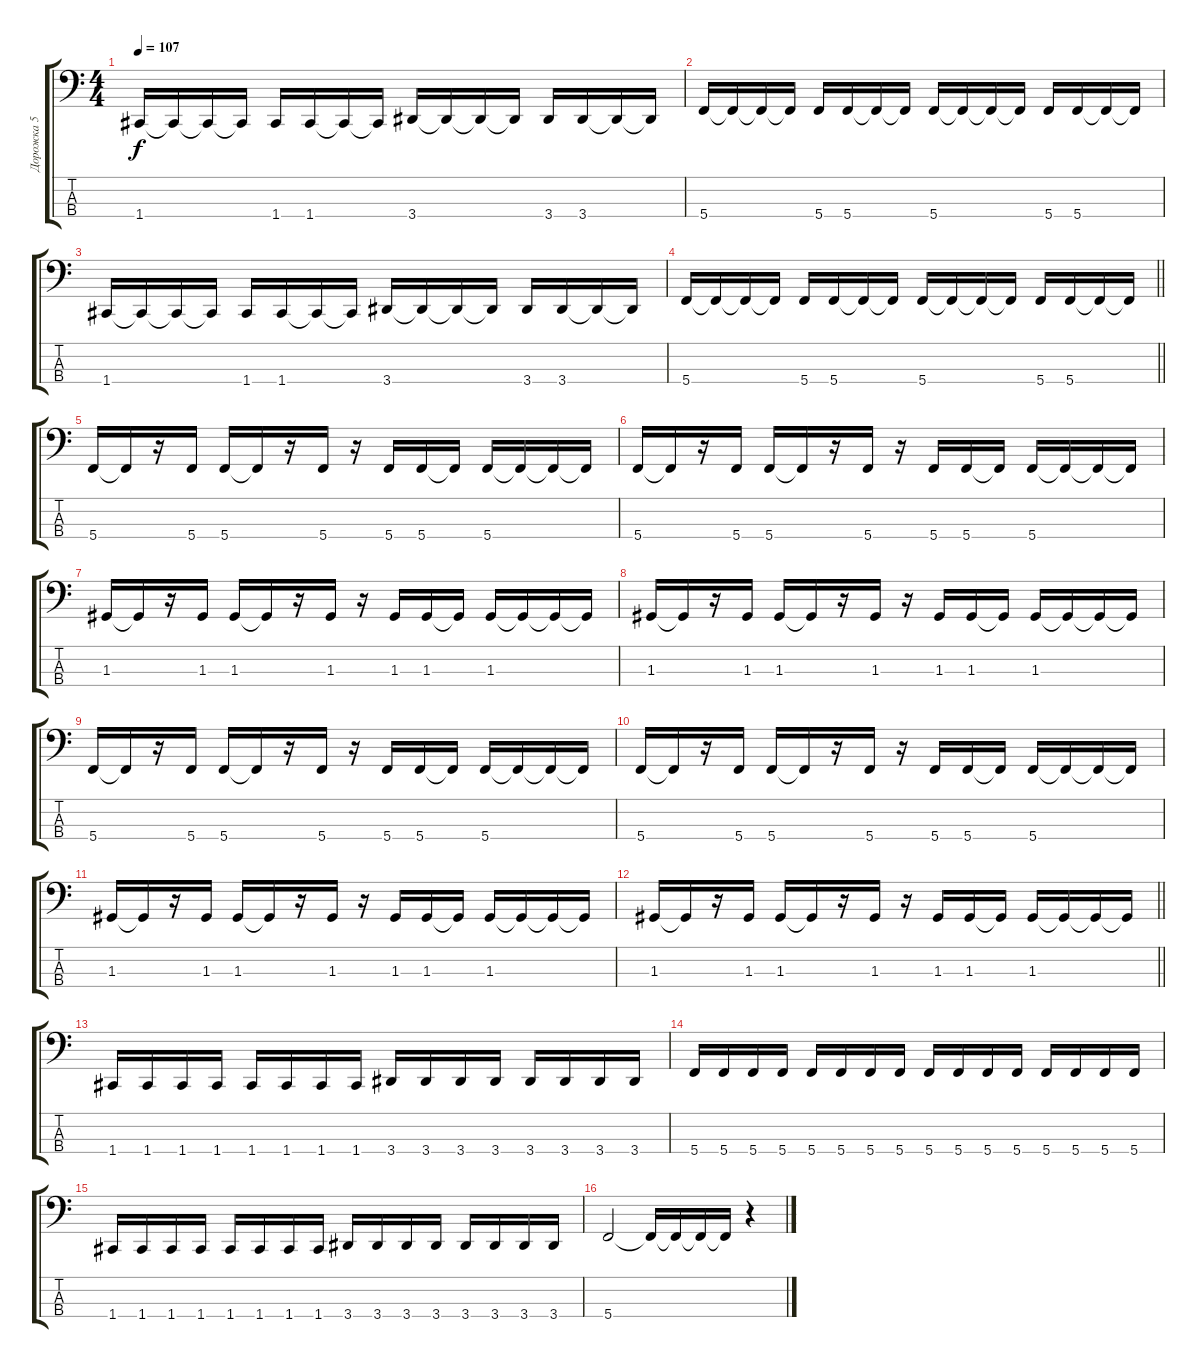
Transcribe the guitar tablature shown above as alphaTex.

\track ("Дорожка 5" "Дорожка 5") {instrument electricbasspick}
\staff {score tabs}
\tuning (F2 C2 G1 C1) {hide}
\ts (4 4)
\tempo 107
\clef f4
\ks c
1.4.16{dy f} 1.4{t}.16 1.4{t}.16 1.4{t}.16 1.4.16 1.4.16 1.4{t}.16 1.4{t}.16 3.4.16 3.4{t}.16 3.4{t}.16 3.4{t}.16 3.4.16 3.4.16 3.4{t}.16 3.4{t}.16 |
5.4.16 5.4{t}.16 5.4{t}.16 5.4{t}.16 5.4.16 5.4.16 5.4{t}.16 5.4{t}.16 5.4.16 5.4{t}.16 5.4{t}.16 5.4{t}.16 5.4.16 5.4.16 5.4{t}.16 5.4{t}.16 |
1.4.16 1.4{t}.16 1.4{t}.16 1.4{t}.16 1.4.16 1.4.16 1.4{t}.16 1.4{t}.16 3.4.16 3.4{t}.16 3.4{t}.16 3.4{t}.16 3.4.16 3.4.16 3.4{t}.16 3.4{t}.16 |
\barLineRight lightlight
5.4.16 5.4{t}.16 5.4{t}.16 5.4{t}.16 5.4.16 5.4.16 5.4{t}.16 5.4{t}.16 5.4.16 5.4{t}.16 5.4{t}.16 5.4{t}.16 5.4.16 5.4.16 5.4{t}.16 5.4{t}.16 |
\section ("" "")
5.4.16 5.4{t}.16 r.16 5.4.16 5.4.16 5.4{t}.16 r.16 5.4.16 r.16 5.4.16 5.4.16 5.4{t}.16 5.4.16 5.4{t}.16 5.4{t}.16 5.4{t}.16 |
5.4.16 5.4{t}.16 r.16 5.4.16 5.4.16 5.4{t}.16 r.16 5.4.16 r.16 5.4.16 5.4.16 5.4{t}.16 5.4.16 5.4{t}.16 5.4{t}.16 5.4{t}.16 |
1.3.16 1.3{t}.16 r.16 1.3.16 1.3.16 1.3{t}.16 r.16 1.3.16 r.16 1.3.16 1.3.16 1.3{t}.16 1.3.16 1.3{t}.16 1.3{t}.16 1.3{t}.16 |
1.3.16 1.3{t}.16 r.16 1.3.16 1.3.16 1.3{t}.16 r.16 1.3.16 r.16 1.3.16 1.3.16 1.3{t}.16 1.3.16 1.3{t}.16 1.3{t}.16 1.3{t}.16 |
5.4.16 5.4{t}.16 r.16 5.4.16 5.4.16 5.4{t}.16 r.16 5.4.16 r.16 5.4.16 5.4.16 5.4{t}.16 5.4.16 5.4{t}.16 5.4{t}.16 5.4{t}.16 |
5.4.16 5.4{t}.16 r.16 5.4.16 5.4.16 5.4{t}.16 r.16 5.4.16 r.16 5.4.16 5.4.16 5.4{t}.16 5.4.16 5.4{t}.16 5.4{t}.16 5.4{t}.16 |
1.3.16 1.3{t}.16 r.16 1.3.16 1.3.16 1.3{t}.16 r.16 1.3.16 r.16 1.3.16 1.3.16 1.3{t}.16 1.3.16 1.3{t}.16 1.3{t}.16 1.3{t}.16 |
\barLineRight lightlight
1.3.16 1.3{t}.16 r.16 1.3.16 1.3.16 1.3{t}.16 r.16 1.3.16 r.16 1.3.16 1.3.16 1.3{t}.16 1.3.16 1.3{t}.16 1.3{t}.16 1.3{t}.16 |
\section ("" "")
1.4.16 1.4.16 1.4.16 1.4.16 1.4.16 1.4.16 1.4.16 1.4.16 3.4.16 3.4.16 3.4.16 3.4.16 3.4.16 3.4.16 3.4.16 3.4.16 |
5.4.16 5.4.16 5.4.16 5.4.16 5.4.16 5.4.16 5.4.16 5.4.16 5.4.16 5.4.16 5.4.16 5.4.16 5.4.16 5.4.16 5.4.16 5.4.16 |
1.4.16 1.4.16 1.4.16 1.4.16 1.4.16 1.4.16 1.4.16 1.4.16 3.4.16 3.4.16 3.4.16 3.4.16 3.4.16 3.4.16 3.4.16 3.4.16 |
5.4.2 5.4{t}.16 5.4{t}.16 5.4{t}.16 5.4{t}.16 r.4
